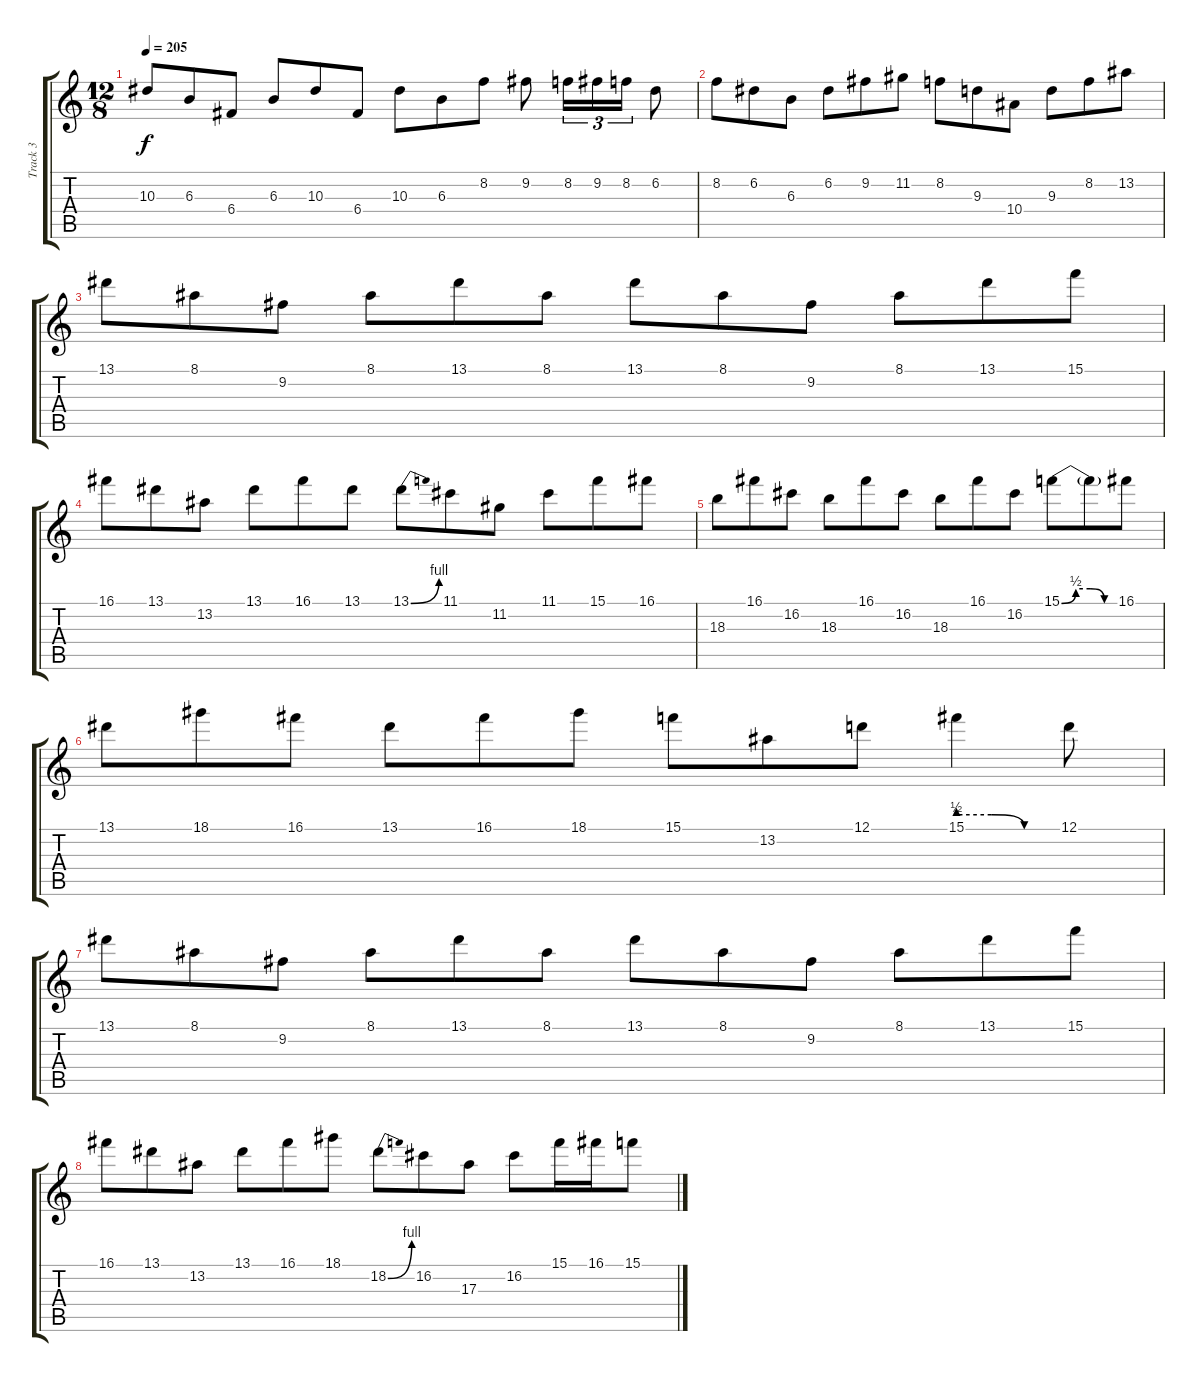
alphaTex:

\track ("Track 3" "Track 3") {instrument distortionguitar}
\staff {score tabs}
\tuning (D4 A3 F3 C3 G2 C2) {hide}
\ts (12 8)
\tempo 205
\clef g2
\ks c
10.3.8{dy f} 6.3.8 6.4.8 6.3.8 10.3.8 6.4.8 10.3.8 6.3.8 8.2.8 9.2.8 8.2.16{tu (3 2)} 9.2.16{tu (3 2)} 8.2.16{tu (3 2)} 6.2.8 |
8.2.8 6.2.8 6.3.8 6.2.8 9.2.8 11.2.8 8.2.8 9.3.8 10.4.8 9.3.8 8.2.8 13.2.8 |
13.1.8 8.1.8 9.2.8 8.1.8 13.1.8 8.1.8 13.1.8 8.1.8 9.2.8 8.1.8 13.1.8 15.1.8 |
16.1.8 13.1.8 13.2.8 13.1.8 16.1.8 13.1.8 13.1{be (bend 0 0 60 4)}.8 11.1.8 11.2.8 11.1.8 15.1.8 16.1.8 |
18.3.8 16.1.8 16.2.8 18.3.8 16.1.8 16.2.8 18.3.8 16.1.8 16.2.8 15.1{be (custom 0 0 15 2 30 2 45 0 60 0)}.8 15.1{t}.8 16.1.8 |
13.1.8 18.1.8 16.1.8 13.1.8 16.1.8 18.1.8 15.1.8 13.2.8 12.1.8 15.1{be (custom 0 2 20 2 40 0 60 0)}.4 12.1.8 |
13.1.8 8.1.8 9.2.8 8.1.8 13.1.8 8.1.8 13.1.8 8.1.8 9.2.8 8.1.8 13.1.8 15.1.8 |
16.1.8 13.1.8 13.2.8 13.1.8 16.1.8 18.1.8 18.2{be (bend 0 0 60 4)}.8 16.2.8 17.3.8 16.2.8 15.1.16 16.1.16 15.1.8
